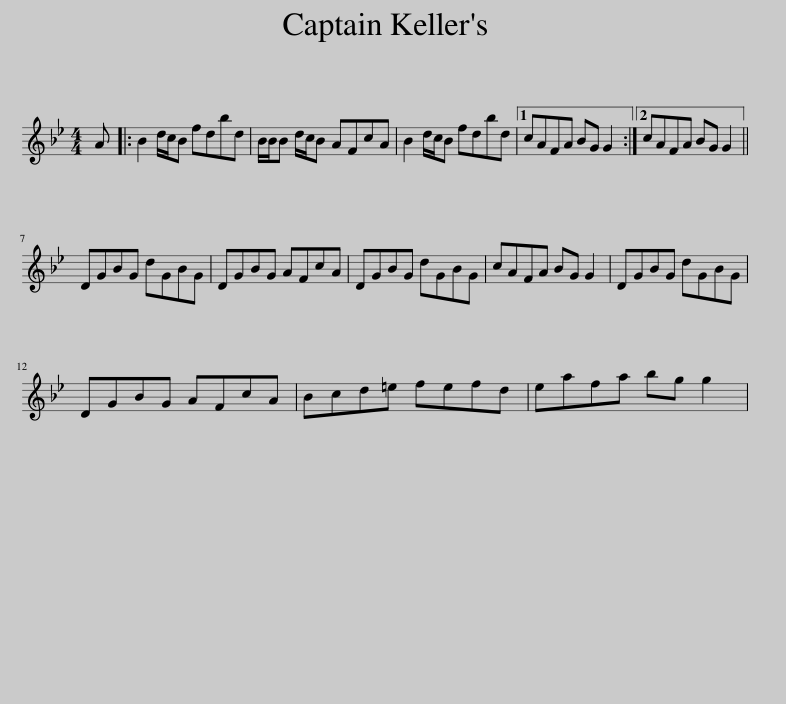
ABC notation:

X:1
L:1/8
M:4/4
I:linebreak $
K:Gmin
V:1 treble
V:1
 A |: B2 d/c/B fdbd | B/B/B d/c/B AFcA | B2 d/c/B fdbd |1 cAFA BG G2 :|2 %5
 cAFA BG G2 ||$ DGBG dGBG | DGBG AFcA | DGBG dGBG | cAFA BG G2 | %10
 DGBG dGBG |$ DGBG AFcA | Bcd=e fefd | eafa bg g2 | %14
